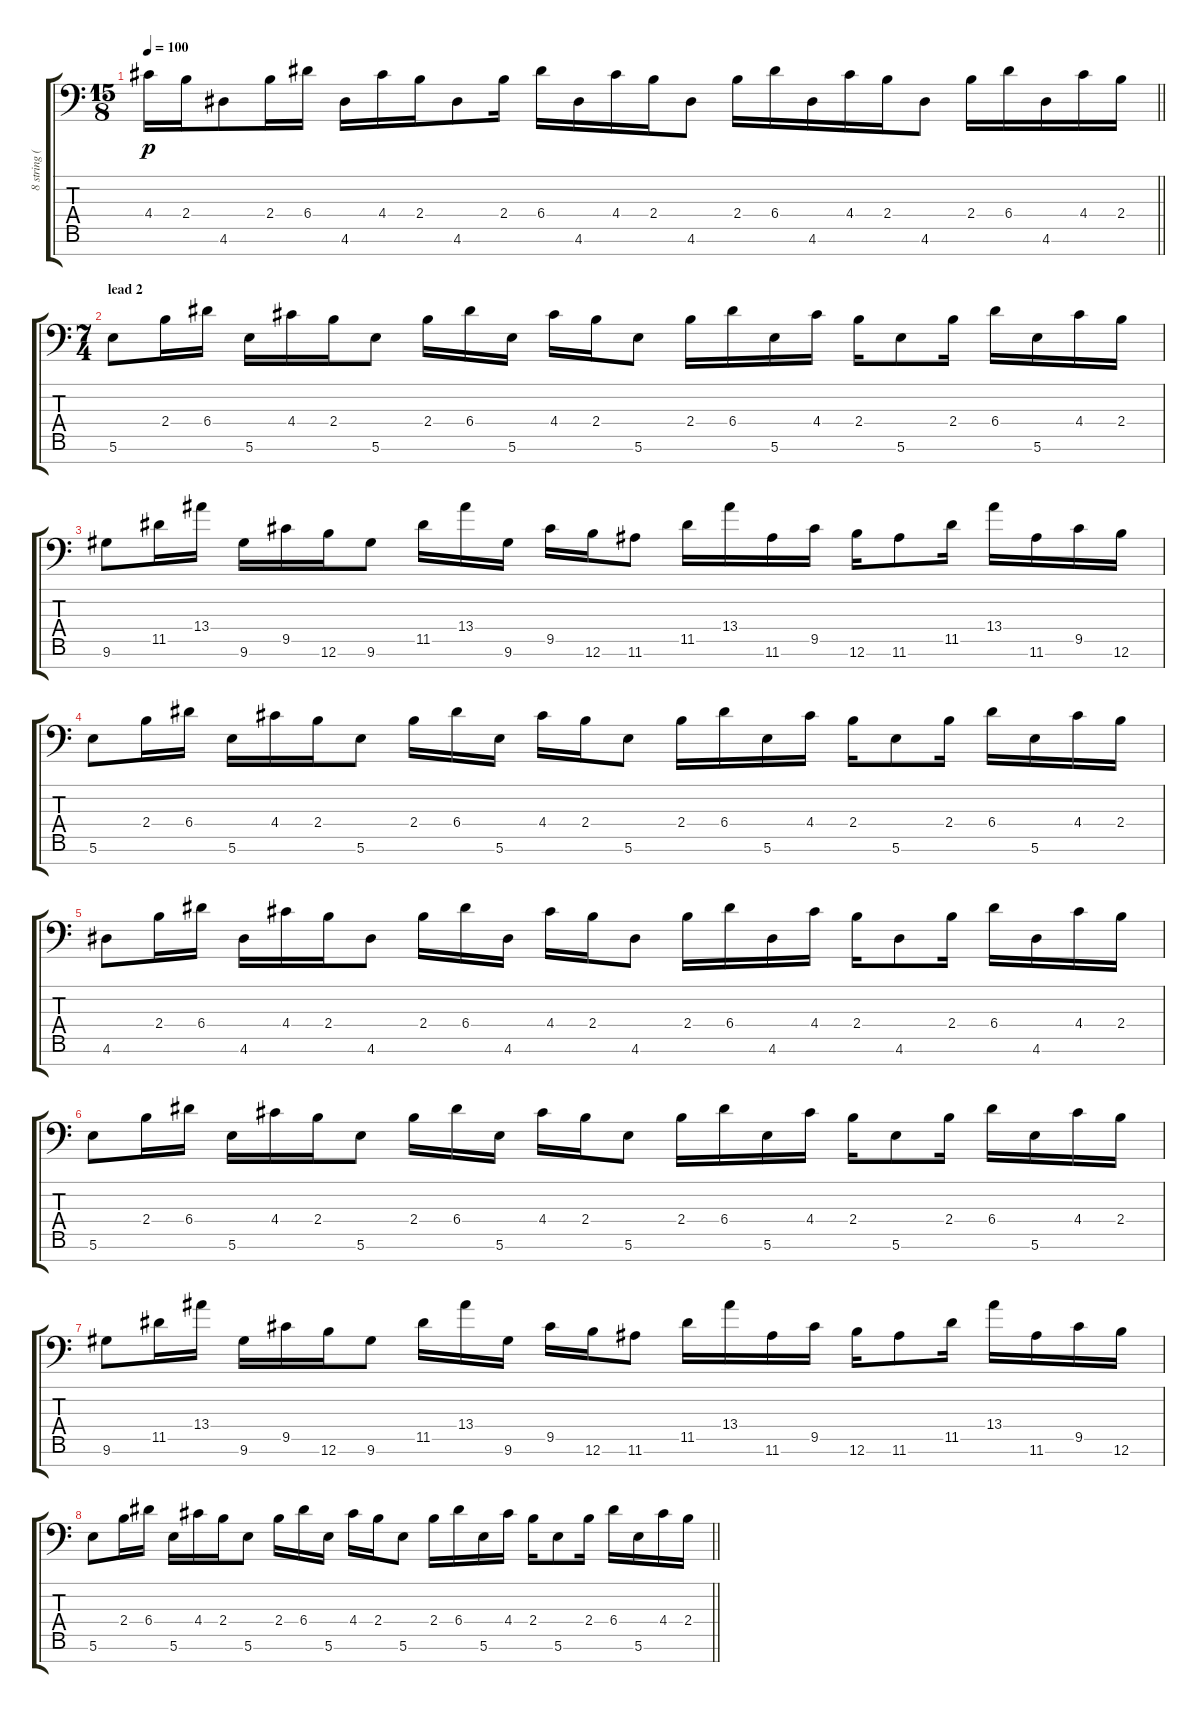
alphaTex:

\track ("8 string (low 7)" "8 string (") {mute instrument acousticguitarsteel}
\staff {score tabs}
\tuning (B3 G3 D3 A2 E2 B1 E1) {hide}
\ts (15 8)
\tempo 100
\clef f4
\barLineRight lightlight
\ks c
4.4.16{dy p} 2.4.16 4.6.8 2.4.16 6.4.16 4.6.16 4.4.16 2.4.16 4.6.8 2.4.16 6.4.16 4.6.16 4.4.16 2.4.16 4.6.8 2.4.16 6.4.16 4.6.16 4.4.16 2.4.16 4.6.8 2.4.16 6.4.16 4.6.16 4.4.16 2.4.16 |
\ts (7 4)
\section ("" "lead 2")
5.6.8 2.4.16 6.4.16 5.6.16 4.4.16 2.4.16 5.6.8 2.4.16 6.4.16 5.6.16 4.4.16 2.4.16 5.6.8 2.4.16 6.4.16 5.6.16 4.4.16 2.4.16 5.6.8 2.4.16 6.4.16 5.6.16 4.4.16 2.4.16 |
9.6.8 11.5.16 13.4.16 9.6.16 9.5.16 12.6.16 9.6.8 11.5.16 13.4.16 9.6.16 9.5.16 12.6.16 11.6.8 11.5.16 13.4.16 11.6.16 9.5.16 12.6.16 11.6.8 11.5.16 13.4.16 11.6.16 9.5.16 12.6.16 |
5.6.8 2.4.16 6.4.16 5.6.16 4.4.16 2.4.16 5.6.8 2.4.16 6.4.16 5.6.16 4.4.16 2.4.16 5.6.8 2.4.16 6.4.16 5.6.16 4.4.16 2.4.16 5.6.8 2.4.16 6.4.16 5.6.16 4.4.16 2.4.16 |
4.6.8 2.4.16 6.4.16 4.6.16 4.4.16 2.4.16 4.6.8 2.4.16 6.4.16 4.6.16 4.4.16 2.4.16 4.6.8 2.4.16 6.4.16 4.6.16 4.4.16 2.4.16 4.6.8 2.4.16 6.4.16 4.6.16 4.4.16 2.4.16 |
5.6.8 2.4.16 6.4.16 5.6.16 4.4.16 2.4.16 5.6.8 2.4.16 6.4.16 5.6.16 4.4.16 2.4.16 5.6.8 2.4.16 6.4.16 5.6.16 4.4.16 2.4.16 5.6.8 2.4.16 6.4.16 5.6.16 4.4.16 2.4.16 |
9.6.8 11.5.16 13.4.16 9.6.16 9.5.16 12.6.16 9.6.8 11.5.16 13.4.16 9.6.16 9.5.16 12.6.16 11.6.8 11.5.16 13.4.16 11.6.16 9.5.16 12.6.16 11.6.8 11.5.16 13.4.16 11.6.16 9.5.16 12.6.16 |
\barLineRight lightlight
5.6.8 2.4.16 6.4.16 5.6.16 4.4.16 2.4.16 5.6.8 2.4.16 6.4.16 5.6.16 4.4.16 2.4.16 5.6.8 2.4.16 6.4.16 5.6.16 4.4.16 2.4.16 5.6.8 2.4.16 6.4.16 5.6.16 4.4.16 2.4.16
